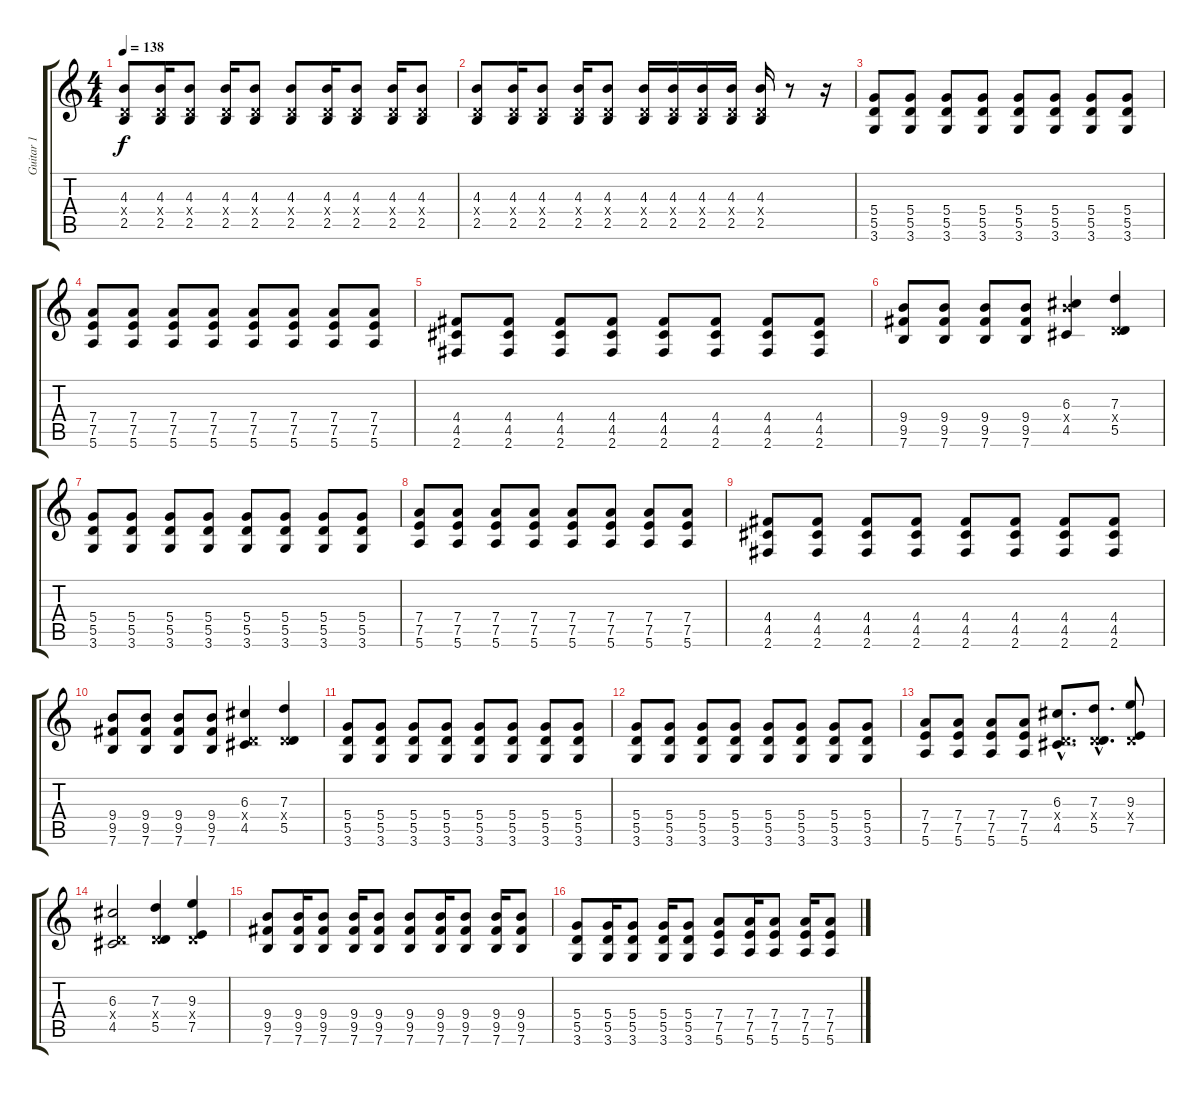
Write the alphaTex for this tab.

\track ("Guitar 1" "Guitar 1") {instrument distortionguitar}
\staff {score tabs}
\tuning (E4 B3 G3 D3 A2 E2) {hide}
\ts (4 4)
\tempo 138
\clef g2
\ks c
(4.3 0.4{x} 2.5).8{dy f} (4.3 0.4{x} 2.5).16 (4.3 0.4{x} 2.5).8 (4.3 0.4{x} 2.5).16 (4.3 0.4{x} 2.5).8 (4.3 0.4{x} 2.5).8 (4.3 0.4{x} 2.5).16 (4.3 0.4{x} 2.5).8 (4.3 0.4{x} 2.5).16 (4.3 0.4{x} 2.5).8 |
(4.3 0.4{x} 2.5).8 (4.3 0.4{x} 2.5).16 (4.3 0.4{x} 2.5).8 (4.3 0.4{x} 2.5).16 (4.3 0.4{x} 2.5).8 (4.3 0.4{x} 2.5).16 (4.3 0.4{x} 2.5).16 (4.3 0.4{x} 2.5).16 (4.3 0.4{x} 2.5).16 (4.3 0.4{x} 2.5).16 r.8 r.16 |
(5.4 5.5 3.6).8{volume 14} (5.4 5.5 3.6).8 (5.4 5.5 3.6).8 (5.4 5.5 3.6).8 (5.4 5.5 3.6).8 (5.4 5.5 3.6).8 (5.4 5.5 3.6).8 (5.4 5.5 3.6).8 |
(7.4 7.5 5.6).8 (7.4 7.5 5.6).8 (7.4 7.5 5.6).8 (7.4 7.5 5.6).8 (7.4 7.5 5.6).8 (7.4 7.5 5.6).8 (7.4 7.5 5.6).8 (7.4 7.5 5.6).8 |
(4.4 4.5 2.6).8 (4.4 4.5 2.6).8 (4.4 4.5 2.6).8 (4.4 4.5 2.6).8 (4.4 4.5 2.6).8 (4.4 4.5 2.6).8 (4.4 4.5 2.6).8 (4.4 4.5 2.6).8 |
(9.4 9.5 7.6).8 (9.4 9.5 7.6).8 (9.4 9.5 7.6).8 (9.4 9.5 7.6).8 (6.3 9.4{x} 4.5).4 (7.3 0.4{x} 5.5).4 |
(5.4 5.5 3.6).8 (5.4 5.5 3.6).8 (5.4 5.5 3.6).8 (5.4 5.5 3.6).8 (5.4 5.5 3.6).8 (5.4 5.5 3.6).8 (5.4 5.5 3.6).8 (5.4 5.5 3.6).8 |
(7.4 7.5 5.6).8 (7.4 7.5 5.6).8 (7.4 7.5 5.6).8 (7.4 7.5 5.6).8 (7.4 7.5 5.6).8 (7.4 7.5 5.6).8 (7.4 7.5 5.6).8 (7.4 7.5 5.6).8 |
(4.4 4.5 2.6).8 (4.4 4.5 2.6).8 (4.4 4.5 2.6).8 (4.4 4.5 2.6).8 (4.4 4.5 2.6).8 (4.4 4.5 2.6).8 (4.4 4.5 2.6).8 (4.4 4.5 2.6).8 |
(9.4 9.5 7.6).8 (9.4 9.5 7.6).8 (9.4 9.5 7.6).8 (9.4 9.5 7.6).8 (6.3 0.4{x} 4.5).4 (7.3 0.4{x} 5.5).4 |
(5.4 5.5 3.6).8 (5.4 5.5 3.6).8 (5.4 5.5 3.6).8 (5.4 5.5 3.6).8 (5.4 5.5 3.6).8 (5.4 5.5 3.6).8 (5.4 5.5 3.6).8 (5.4 5.5 3.6).8 |
(5.4 5.5 3.6).8 (5.4 5.5 3.6).8 (5.4 5.5 3.6).8 (5.4 5.5 3.6).8 (5.4 5.5 3.6).8 (5.4 5.5 3.6).8 (5.4 5.5 3.6).8 (5.4 5.5 3.6).8 |
(7.4 7.5 5.6).8 (7.4 7.5 5.6).8 (7.4 7.5 5.6).8 (7.4 7.5 5.6).8 (6.3{hac} 0.4{hac x} 4.5{hac}).8{d} (7.3{hac} 0.4{hac x} 5.5{hac}).8{d} (9.3 0.4{x} 7.5).8 |
(6.3 0.4{x} 4.5).2 (7.3 0.4{x} 5.5).4 (9.3 0.4{x} 7.5).4 |
(9.4 9.5 7.6).8 (9.4 9.5 7.6).16 (9.4 9.5 7.6).8 (9.4 9.5 7.6).16 (9.4 9.5 7.6).8 (9.4 9.5 7.6).8 (9.4 9.5 7.6).16 (9.4 9.5 7.6).8 (9.4 9.5 7.6).16 (9.4 9.5 7.6).8 |
(5.4 5.5 3.6).8 (5.4 5.5 3.6).16 (5.4 5.5 3.6).8 (5.4 5.5 3.6).16 (5.4 5.5 3.6).8 (7.4 7.5 5.6).8 (7.4 7.5 5.6).16 (7.4 7.5 5.6).8 (7.4 7.5 5.6).16 (7.4 7.5 5.6).8
